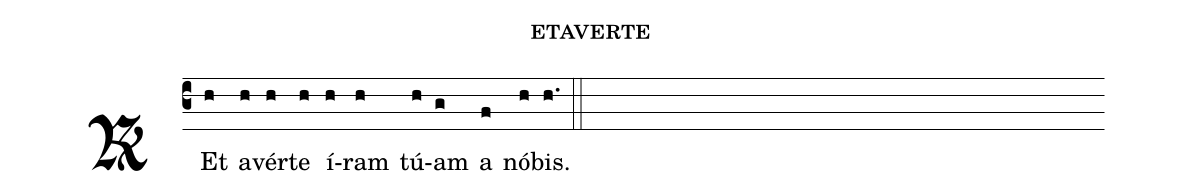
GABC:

name:etaverte;
%%
<v>\gothRbar\ </v>Et(c3h) a(h)vér(h)te(h) í(h)ram(h) tú(h)am(g) a(f) nó(h)bis.(h.) (::)
